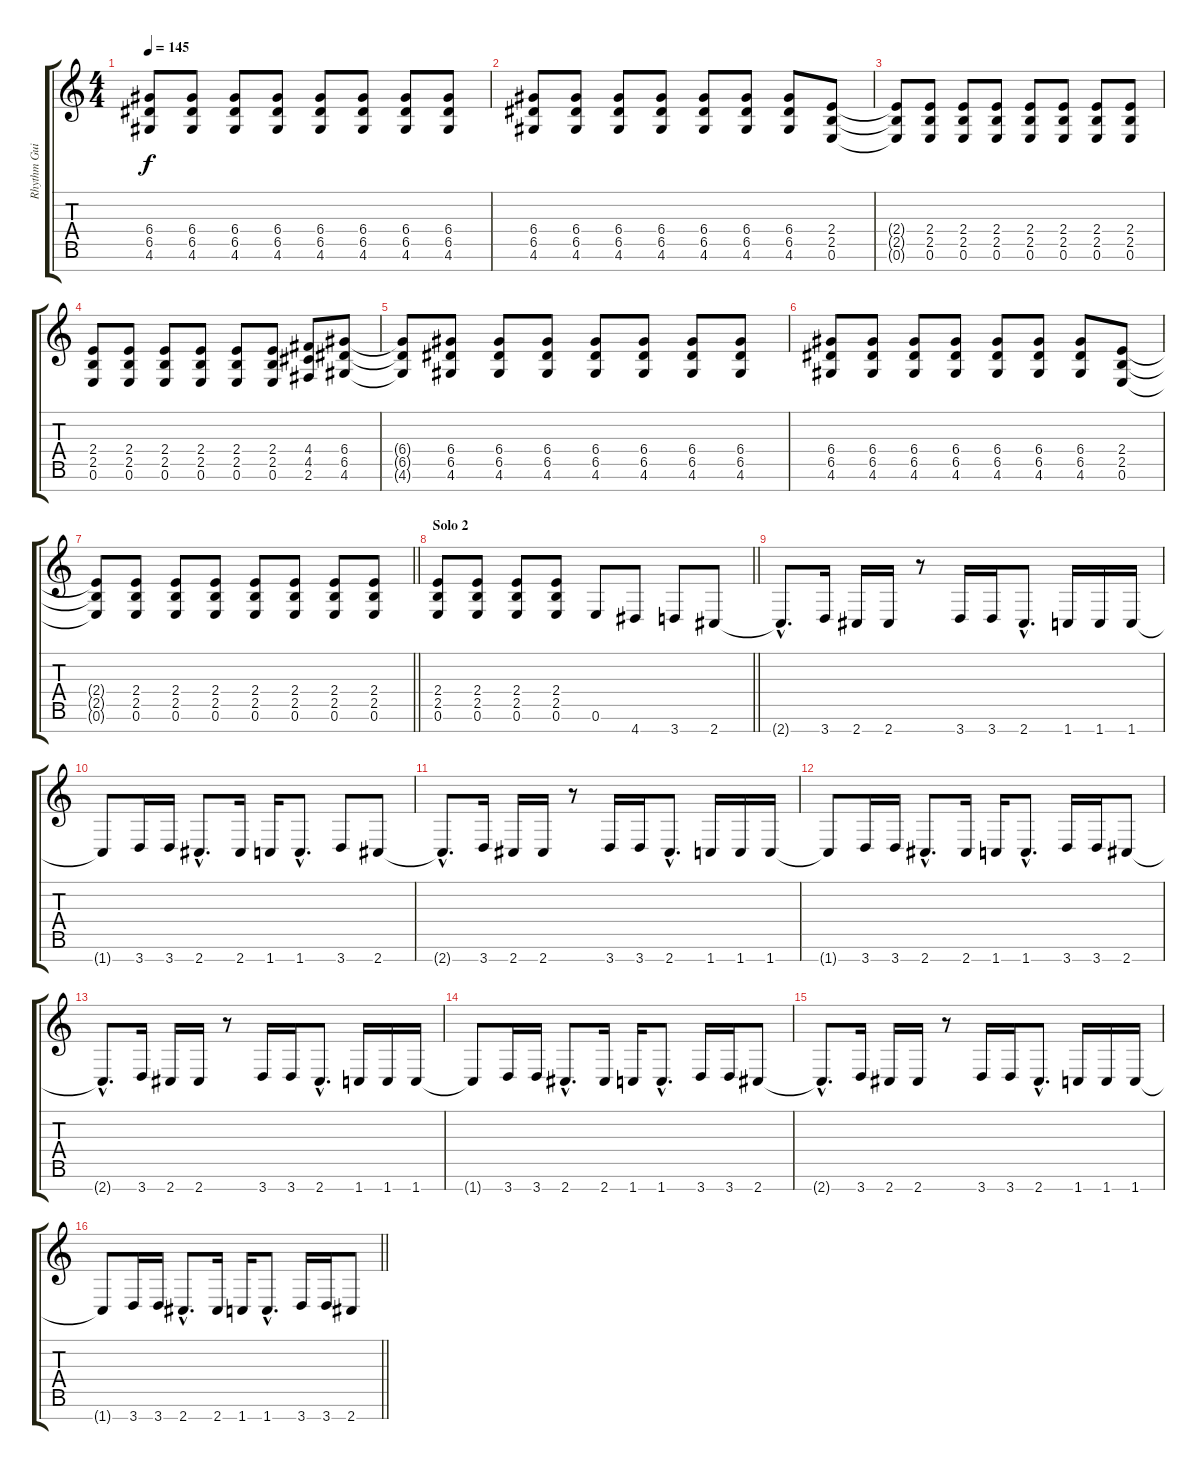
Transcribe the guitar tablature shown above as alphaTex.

\track ("Rhythm Guitar 2" "Rhythm Gui") {instrument distortionguitar}
\staff {score tabs}
\tuning (E4 B3 G3 D3 A2 E2 B1) {hide}
\ts (4 4)
\tempo 145
\clef g2
\ks c
(6.4{t} 6.5{t} 4.6{t}).8{dy f} (6.4 6.5 4.6).8 (6.4 6.5 4.6).8 (6.4 6.5 4.6).8 (6.4 6.5 4.6).8 (6.4 6.5 4.6).8 (6.4 6.5 4.6).8 (6.4 6.5 4.6).8 |
(6.4 6.5 4.6).8 (6.4 6.5 4.6).8 (6.4 6.5 4.6).8 (6.4 6.5 4.6).8 (6.4 6.5 4.6).8 (6.4 6.5 4.6).8 (6.4 6.5 4.6).8 (2.4 2.5 0.6).8 |
(2.4{t} 2.5{t} 0.6{t}).8 (2.4 2.5 0.6).8 (2.4 2.5 0.6).8 (2.4 2.5 0.6).8 (2.4 2.5 0.6).8 (2.4 2.5 0.6).8 (2.4 2.5 0.6).8 (2.4 2.5 0.6).8 |
(2.4 2.5 0.6).8 (2.4 2.5 0.6).8 (2.4 2.5 0.6).8 (2.4 2.5 0.6).8 (2.4 2.5 0.6).8 (2.4 2.5 0.6).8 (4.4 4.5 2.6).8 (6.4 6.5 4.6).8 |
(6.4{t} 6.5{t} 4.6{t}).8 (6.4 6.5 4.6).8 (6.4 6.5 4.6).8 (6.4 6.5 4.6).8 (6.4 6.5 4.6).8 (6.4 6.5 4.6).8 (6.4 6.5 4.6).8 (6.4 6.5 4.6).8 |
(6.4 6.5 4.6).8 (6.4 6.5 4.6).8 (6.4 6.5 4.6).8 (6.4 6.5 4.6).8 (6.4 6.5 4.6).8 (6.4 6.5 4.6).8 (6.4 6.5 4.6).8 (2.4 2.5 0.6).8 |
\barLineRight lightlight
(2.4{t} 2.5{t} 0.6{t}).8 (2.4 2.5 0.6).8 (2.4 2.5 0.6).8 (2.4 2.5 0.6).8 (2.4 2.5 0.6).8 (2.4 2.5 0.6).8 (2.4 2.5 0.6).8 (2.4 2.5 0.6).8 |
\section ("" "Solo 2")
\barLineRight lightlight
(2.4 2.5 0.6).8 (2.4 2.5 0.6).8 (2.4 2.5 0.6).8 (2.4 2.5 0.6).8 0.6.8 4.7.8 3.7.8 2.7.8 |
2.7{hac t}.8{d} 3.7.16 2.7.16 2.7.16 r.8 3.7.16 3.7.16 2.7{hac}.8{d} 1.7.16 1.7.16 1.7.16 |
1.7{t}.8 3.7.16 3.7.16 2.7{hac}.8{d} 2.7.16 1.7.16 1.7{hac}.8{d} 3.7.8 2.7.8 |
2.7{hac t}.8{d} 3.7.16 2.7.16 2.7.16 r.8 3.7.16 3.7.16 2.7{hac}.8{d} 1.7.16 1.7.16 1.7.16 |
1.7{t}.8 3.7.16 3.7.16 2.7{hac}.8{d} 2.7.16 1.7.16 1.7{hac}.8{d} 3.7.16 3.7.16 2.7.8 |
2.7{hac t}.8{d} 3.7.16 2.7.16 2.7.16 r.8 3.7.16 3.7.16 2.7{hac}.8{d} 1.7.16 1.7.16 1.7.16 |
1.7{t}.8 3.7.16 3.7.16 2.7{hac}.8{d} 2.7.16 1.7.16 1.7{hac}.8{d} 3.7.16 3.7.16 2.7.8 |
2.7{hac t}.8{d} 3.7.16 2.7.16 2.7.16 r.8 3.7.16 3.7.16 2.7{hac}.8{d} 1.7.16 1.7.16 1.7.16 |
\barLineRight lightlight
1.7{t}.8 3.7.16 3.7.16 2.7{hac}.8{d} 2.7.16 1.7.16 1.7{hac}.8{d} 3.7.16 3.7.16 2.7.8
